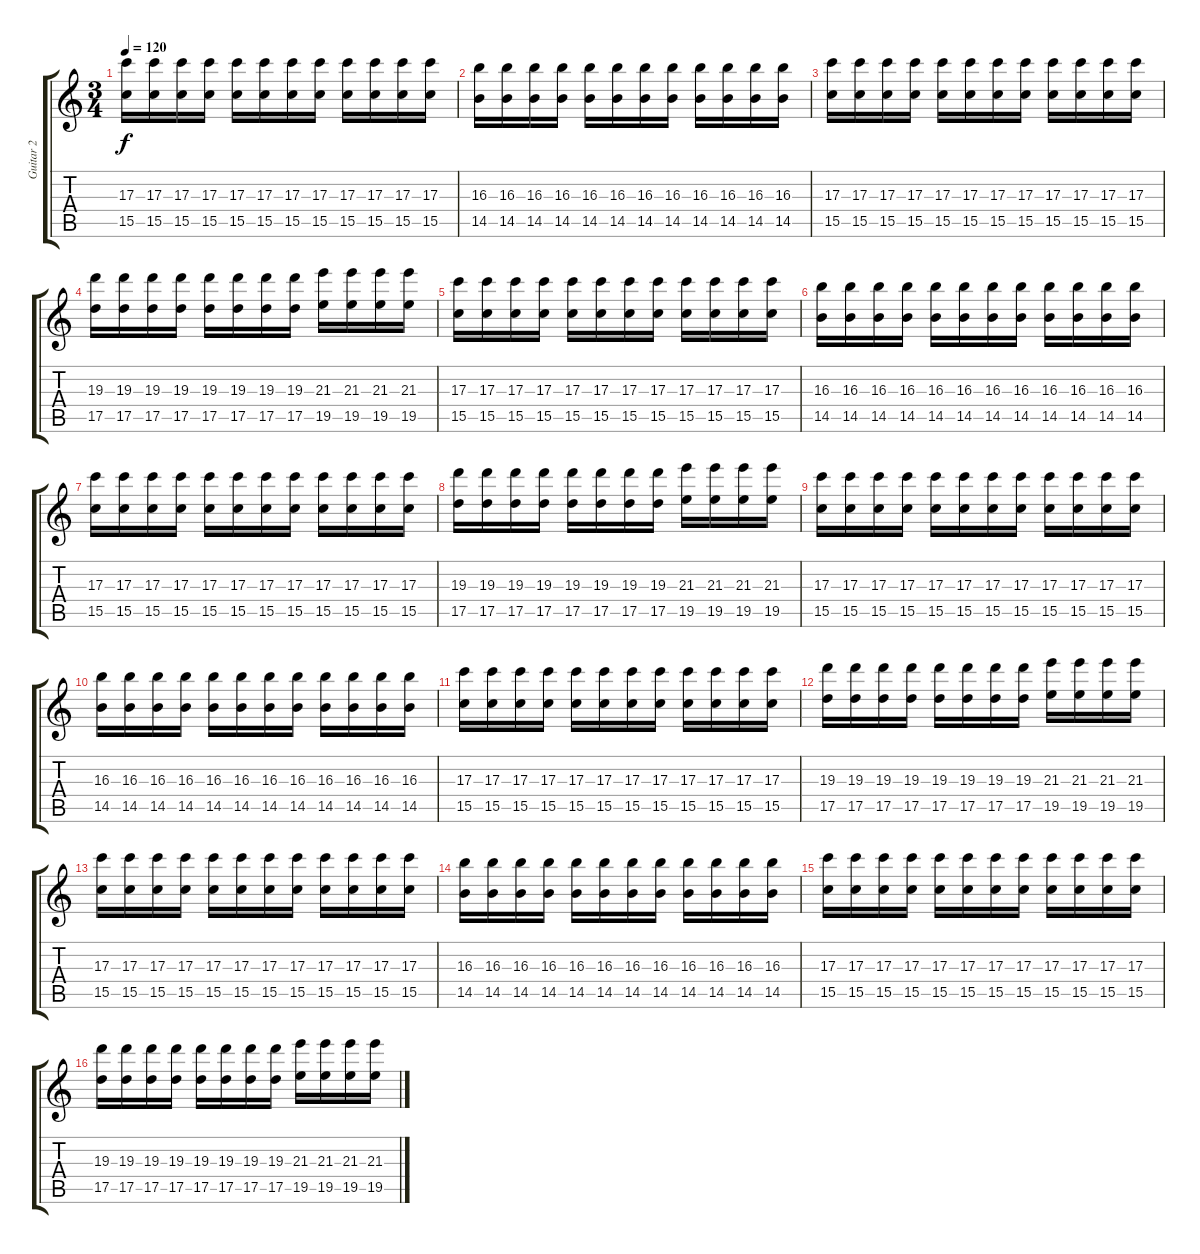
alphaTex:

\track ("Guitar 2" "Guitar 2") {instrument distortionguitar}
\staff {score tabs}
\tuning (E4 B3 G3 D3 A2 E2) {hide}
\ts (3 4)
\tempo 120
\clef g2
\ks c
(17.3 15.5).16{dy f} (17.3 15.5).16 (17.3 15.5).16 (17.3 15.5).16 (17.3 15.5).16 (17.3 15.5).16 (17.3 15.5).16 (17.3 15.5).16 (17.3 15.5).16 (17.3 15.5).16 (17.3 15.5).16 (17.3 15.5).16 |
(16.3 14.5).16 (16.3 14.5).16 (16.3 14.5).16 (16.3 14.5).16 (16.3 14.5).16 (16.3 14.5).16 (16.3 14.5).16 (16.3 14.5).16 (16.3 14.5).16 (16.3 14.5).16 (16.3 14.5).16 (16.3 14.5).16 |
(17.3 15.5).16 (17.3 15.5).16 (17.3 15.5).16 (17.3 15.5).16 (17.3 15.5).16 (17.3 15.5).16 (17.3 15.5).16 (17.3 15.5).16 (17.3 15.5).16 (17.3 15.5).16 (17.3 15.5).16 (17.3 15.5).16 |
(19.3 17.5).16 (19.3 17.5).16 (19.3 17.5).16 (19.3 17.5).16 (19.3 17.5).16 (19.3 17.5).16 (19.3 17.5).16 (19.3 17.5).16 (21.3 19.5).16 (21.3 19.5).16 (21.3 19.5).16 (21.3 19.5).16 |
(17.3 15.5).16 (17.3 15.5).16 (17.3 15.5).16 (17.3 15.5).16 (17.3 15.5).16 (17.3 15.5).16 (17.3 15.5).16 (17.3 15.5).16 (17.3 15.5).16 (17.3 15.5).16 (17.3 15.5).16 (17.3 15.5).16 |
(16.3 14.5).16 (16.3 14.5).16 (16.3 14.5).16 (16.3 14.5).16 (16.3 14.5).16 (16.3 14.5).16 (16.3 14.5).16 (16.3 14.5).16 (16.3 14.5).16 (16.3 14.5).16 (16.3 14.5).16 (16.3 14.5).16 |
(17.3 15.5).16 (17.3 15.5).16 (17.3 15.5).16 (17.3 15.5).16 (17.3 15.5).16 (17.3 15.5).16 (17.3 15.5).16 (17.3 15.5).16 (17.3 15.5).16 (17.3 15.5).16 (17.3 15.5).16 (17.3 15.5).16 |
(19.3 17.5).16 (19.3 17.5).16 (19.3 17.5).16 (19.3 17.5).16 (19.3 17.5).16 (19.3 17.5).16 (19.3 17.5).16 (19.3 17.5).16 (21.3 19.5).16 (21.3 19.5).16 (21.3 19.5).16 (21.3 19.5).16 |
(17.3 15.5).16 (17.3 15.5).16 (17.3 15.5).16 (17.3 15.5).16 (17.3 15.5).16 (17.3 15.5).16 (17.3 15.5).16 (17.3 15.5).16 (17.3 15.5).16 (17.3 15.5).16 (17.3 15.5).16 (17.3 15.5).16 |
(16.3 14.5).16 (16.3 14.5).16 (16.3 14.5).16 (16.3 14.5).16 (16.3 14.5).16 (16.3 14.5).16 (16.3 14.5).16 (16.3 14.5).16 (16.3 14.5).16 (16.3 14.5).16 (16.3 14.5).16 (16.3 14.5).16 |
(17.3 15.5).16 (17.3 15.5).16 (17.3 15.5).16 (17.3 15.5).16 (17.3 15.5).16 (17.3 15.5).16 (17.3 15.5).16 (17.3 15.5).16 (17.3 15.5).16 (17.3 15.5).16 (17.3 15.5).16 (17.3 15.5).16 |
(19.3 17.5).16 (19.3 17.5).16 (19.3 17.5).16 (19.3 17.5).16 (19.3 17.5).16 (19.3 17.5).16 (19.3 17.5).16 (19.3 17.5).16 (21.3 19.5).16 (21.3 19.5).16 (21.3 19.5).16 (21.3 19.5).16 |
(17.3 15.5).16 (17.3 15.5).16 (17.3 15.5).16 (17.3 15.5).16 (17.3 15.5).16 (17.3 15.5).16 (17.3 15.5).16 (17.3 15.5).16 (17.3 15.5).16 (17.3 15.5).16 (17.3 15.5).16 (17.3 15.5).16 |
(16.3 14.5).16 (16.3 14.5).16 (16.3 14.5).16 (16.3 14.5).16 (16.3 14.5).16 (16.3 14.5).16 (16.3 14.5).16 (16.3 14.5).16 (16.3 14.5).16 (16.3 14.5).16 (16.3 14.5).16 (16.3 14.5).16 |
(17.3 15.5).16 (17.3 15.5).16 (17.3 15.5).16 (17.3 15.5).16 (17.3 15.5).16 (17.3 15.5).16 (17.3 15.5).16 (17.3 15.5).16 (17.3 15.5).16 (17.3 15.5).16 (17.3 15.5).16 (17.3 15.5).16 |
(19.3 17.5).16 (19.3 17.5).16 (19.3 17.5).16 (19.3 17.5).16 (19.3 17.5).16 (19.3 17.5).16 (19.3 17.5).16 (19.3 17.5).16 (21.3 19.5).16 (21.3 19.5).16 (21.3 19.5).16 (21.3 19.5).16
